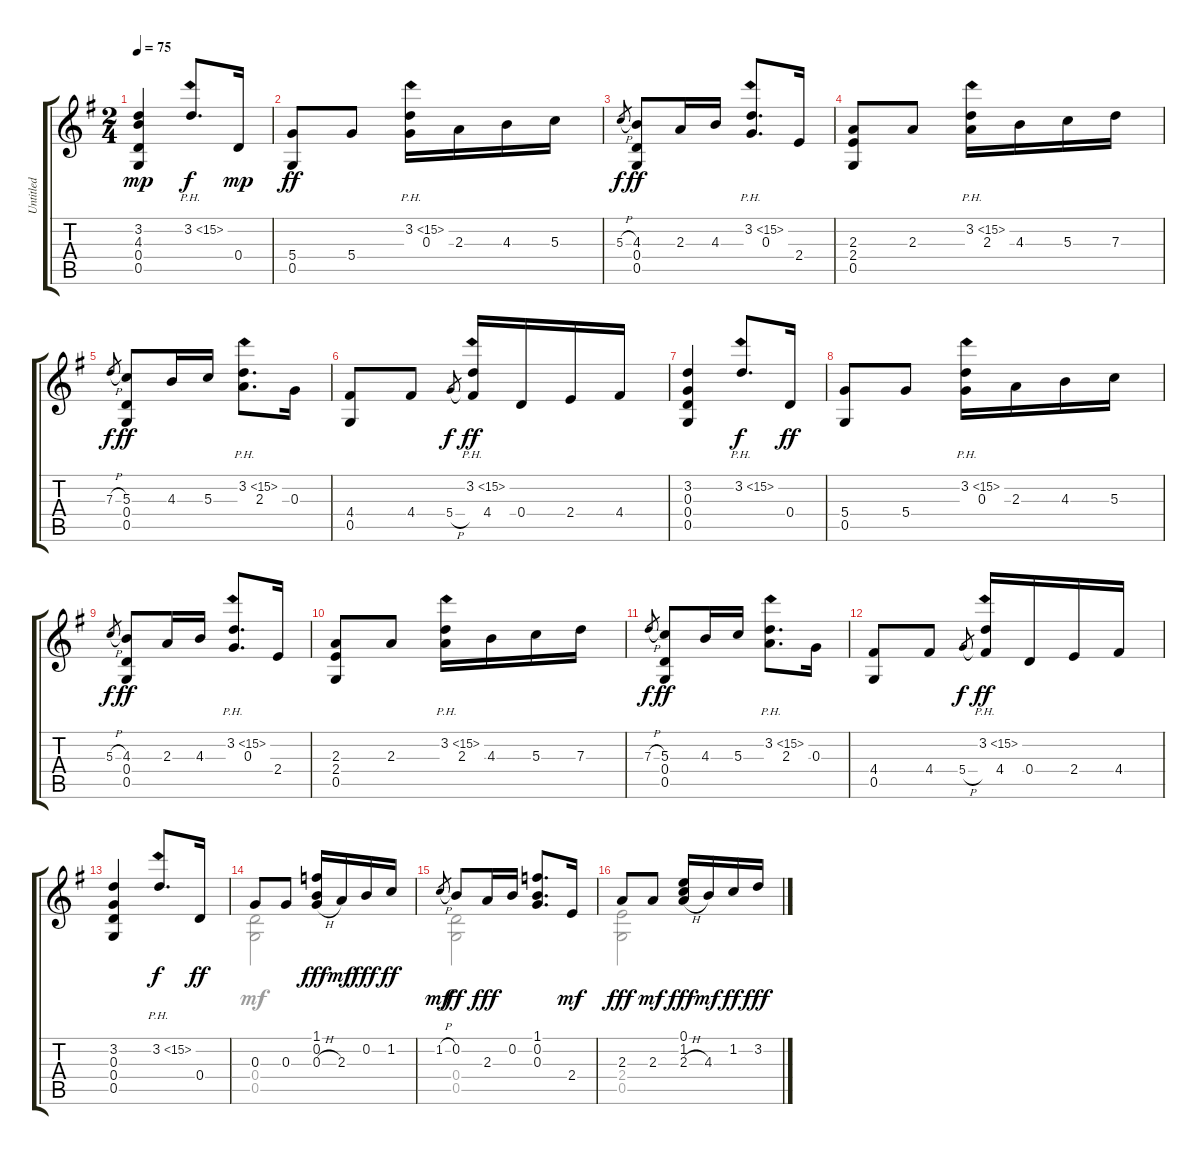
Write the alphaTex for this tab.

\track ("Untitled" "Untitled") {instrument acousticguitarnylon}
\staff {score tabs}
\tuning (E4 B3 G3 D3 G2 D2) {hide}
\voice
\ts (2 4)
\tempo 75
\clef g2
\ks g
(3.2 4.3 0.4 0.5).4{dy mp} 3.2{ph 12}.8{d dy f} 0.4.16{dy mp} |
(5.4 0.5).8{dy ff} 5.4.8 (3.2{ph 12} 0.3).16 2.3.16 4.3.16 5.3.16 |
5.3{h}.8{gr dy f} (4.3 0.4 0.5).8{dy ff} 2.3.16 4.3.16 (3.2{ph 12} 0.3).8{d} 2.4.16 |
(2.3 2.4 0.5).8 2.3.8 (3.2{ph 12} 2.3).16 4.3.16 5.3.16 7.3.16 |
7.3{h}.8{gr dy f} (5.3 0.4 0.5).8{dy ff} 4.3.16 5.3.16 (3.2{ph 12} 2.3).8{d} 0.3.16 |
(4.4 0.5).8 4.4.8 5.4{h}.8{gr dy f} (3.2{ph 12} 4.4).16{dy ff} 0.4.16 2.4.16 4.4.16 |
(3.2 0.3 0.4 0.5).4 3.2{ph 12}.8{d dy f} 0.4.16{dy ff} |
(5.4 0.5).8 5.4.8 (3.2{ph 12} 0.3).16 2.3.16 4.3.16 5.3.16 |
5.3{h}.8{gr dy f} (4.3 0.4 0.5).8{dy ff} 2.3.16 4.3.16 (3.2{ph 12} 0.3).8{d} 2.4.16 |
(2.3 2.4 0.5).8 2.3.8 (3.2{ph 12} 2.3).16 4.3.16 5.3.16 7.3.16 |
7.3{h}.8{gr dy f} (5.3 0.4 0.5).8{dy ff} 4.3.16 5.3.16 (3.2{ph 12} 2.3).8{d} 0.3.16 |
(4.4 0.5).8 4.4.8 5.4{h}.8{gr dy f} (3.2{ph 12} 4.4).16{dy ff} 0.4.16 2.4.16 4.4.16 |
(3.2 0.3 0.4 0.5).4 3.2{ph 12}.8{d dy f} 0.4.16{dy ff} |
0.3.8 0.3.8 (1.1 0.2 0.3{h}).16{dy fff} 2.3.16{dy mf} 0.2.16{dy fff} 1.2.16{dy ff} |
1.2{h}.8{gr dy mf} 0.2.8{dy ff} 2.3.16{dy fff} 0.2.16 (1.1 0.2 0.3).8{d} 2.4.16{dy mf} |
2.3.8{dy fff} 2.3.8{dy mf} (0.1 1.2 2.3{h}).16{dy fff} 4.3.16{dy mf} 1.2.16{dy ff} 3.2.16{dy fff}
\voice
\clef g2
\ottava regular
\simile none
\ks g
|
|
|
|
|
|
|
|
|
|
|
|
|
(0.4 0.5).2{dy mf} |
(0.4 0.5).2 |
(2.4 0.5).2
